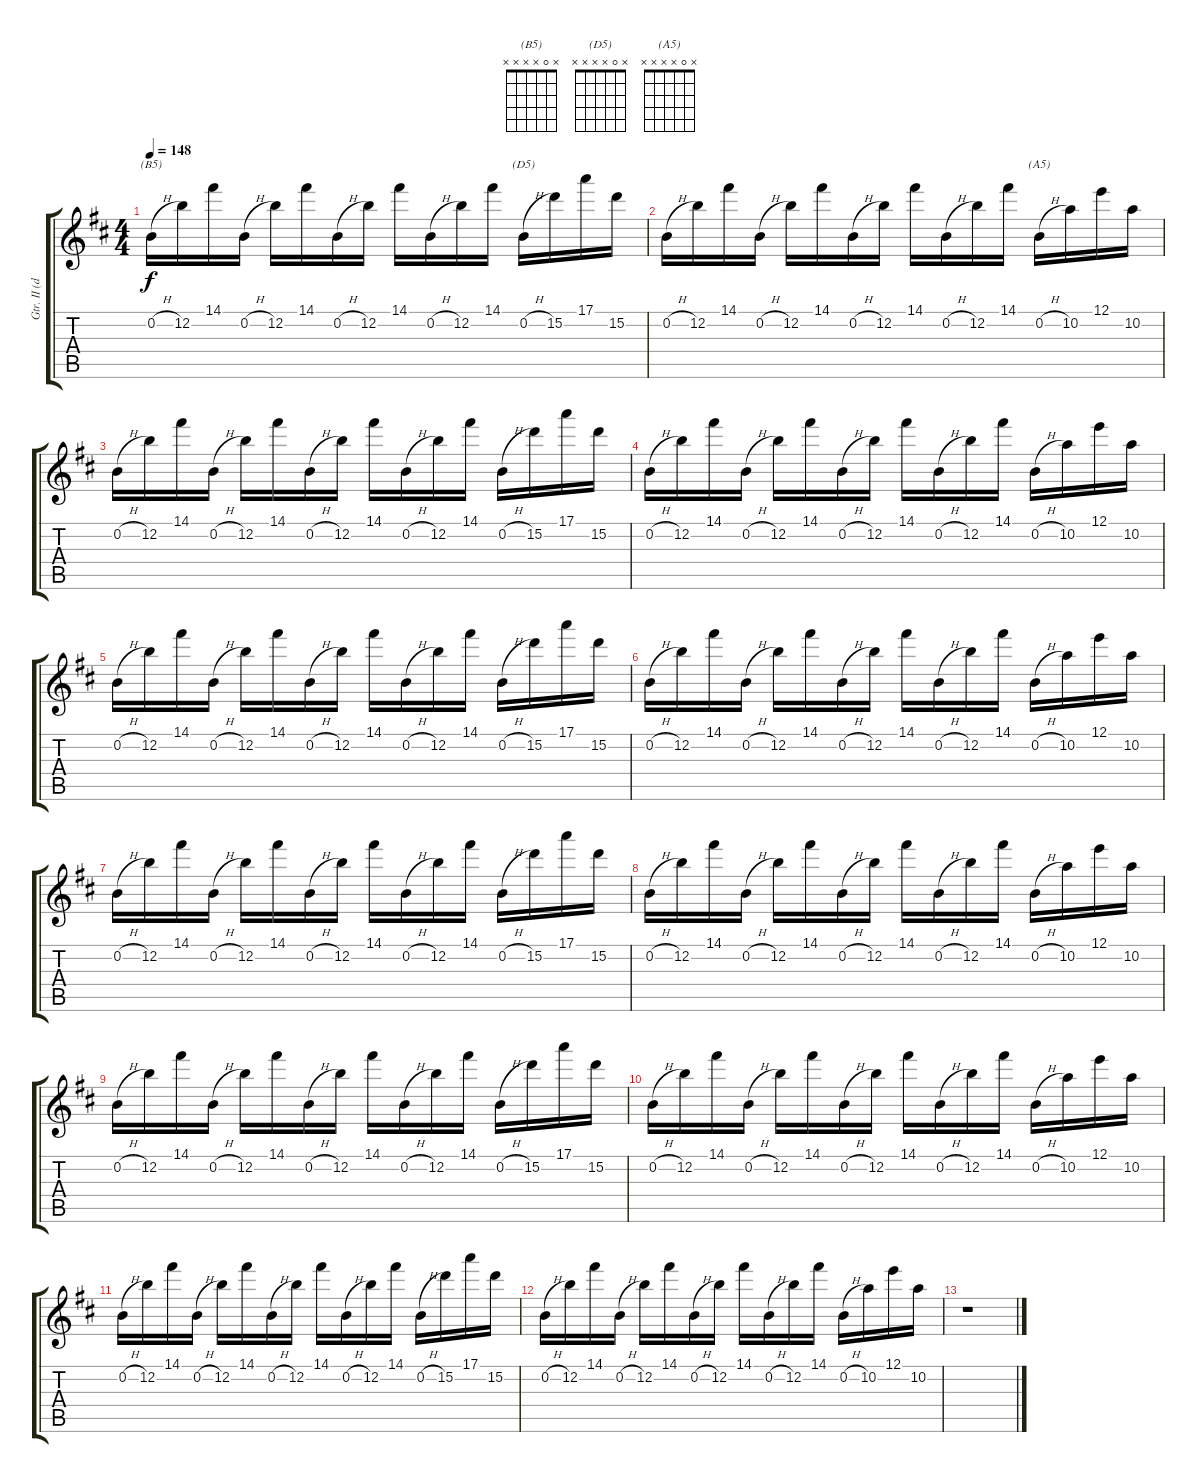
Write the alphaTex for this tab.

\track ("Gtr. II (dist.)" "Gtr. II (d") {instrument distortionguitar}
\staff {score tabs}
\tuning (E4 B3 G3 D3 A2 E2) {hide}
\chord ("(B5)" x 0 x x x x)
\chord ("(D5)" x 0 x x x x)
\chord ("(A5)" x 0 x x x x)
\ts (4 4)
\tempo 148
\clef g2
\ks d
0.2{h}.16{ch "(B5)" dy f} 12.2.16 14.1.16 0.2{h}.16 12.2.16 14.1.16 0.2{h}.16 12.2.16 14.1.16 0.2{h}.16 12.2.16 14.1.16 0.2{h}.16{ch "(D5)"} 15.2.16 17.1.16 15.2.16 |
0.2{h}.16 12.2.16 14.1.16 0.2{h}.16 12.2.16 14.1.16 0.2{h}.16 12.2.16 14.1.16 0.2{h}.16 12.2.16 14.1.16 0.2{h}.16{ch "(A5)"} 10.2.16 12.1.16 10.2.16 |
0.2{h}.16 12.2.16 14.1.16 0.2{h}.16 12.2.16 14.1.16 0.2{h}.16 12.2.16 14.1.16 0.2{h}.16 12.2.16 14.1.16 0.2{h}.16 15.2.16 17.1.16 15.2.16 |
0.2{h}.16 12.2.16 14.1.16 0.2{h}.16 12.2.16 14.1.16 0.2{h}.16 12.2.16 14.1.16 0.2{h}.16 12.2.16 14.1.16 0.2{h}.16 10.2.16 12.1.16 10.2.16 |
0.2{h}.16 12.2.16 14.1.16 0.2{h}.16 12.2.16 14.1.16 0.2{h}.16 12.2.16 14.1.16 0.2{h}.16 12.2.16 14.1.16 0.2{h}.16 15.2.16 17.1.16 15.2.16 |
0.2{h}.16 12.2.16 14.1.16 0.2{h}.16 12.2.16 14.1.16 0.2{h}.16 12.2.16 14.1.16 0.2{h}.16 12.2.16 14.1.16 0.2{h}.16 10.2.16 12.1.16 10.2.16 |
0.2{h}.16 12.2.16 14.1.16 0.2{h}.16 12.2.16 14.1.16 0.2{h}.16 12.2.16 14.1.16 0.2{h}.16 12.2.16 14.1.16 0.2{h}.16 15.2.16 17.1.16 15.2.16 |
0.2{h}.16 12.2.16 14.1.16 0.2{h}.16 12.2.16 14.1.16 0.2{h}.16 12.2.16 14.1.16 0.2{h}.16 12.2.16 14.1.16 0.2{h}.16 10.2.16 12.1.16 10.2.16 |
0.2{h}.16 12.2.16 14.1.16 0.2{h}.16 12.2.16 14.1.16 0.2{h}.16 12.2.16 14.1.16 0.2{h}.16 12.2.16 14.1.16 0.2{h}.16 15.2.16 17.1.16 15.2.16 |
0.2{h}.16 12.2.16 14.1.16 0.2{h}.16 12.2.16 14.1.16 0.2{h}.16 12.2.16 14.1.16 0.2{h}.16 12.2.16 14.1.16 0.2{h}.16 10.2.16 12.1.16 10.2.16 |
0.2{h}.16 12.2.16 14.1.16 0.2{h}.16 12.2.16 14.1.16 0.2{h}.16 12.2.16 14.1.16 0.2{h}.16 12.2.16 14.1.16 0.2{h}.16 15.2.16 17.1.16 15.2.16 |
0.2{h}.16 12.2.16 14.1.16 0.2{h}.16 12.2.16 14.1.16 0.2{h}.16 12.2.16 14.1.16 0.2{h}.16 12.2.16 14.1.16 0.2{h}.16 10.2.16 12.1.16 10.2.16 |
r.1
